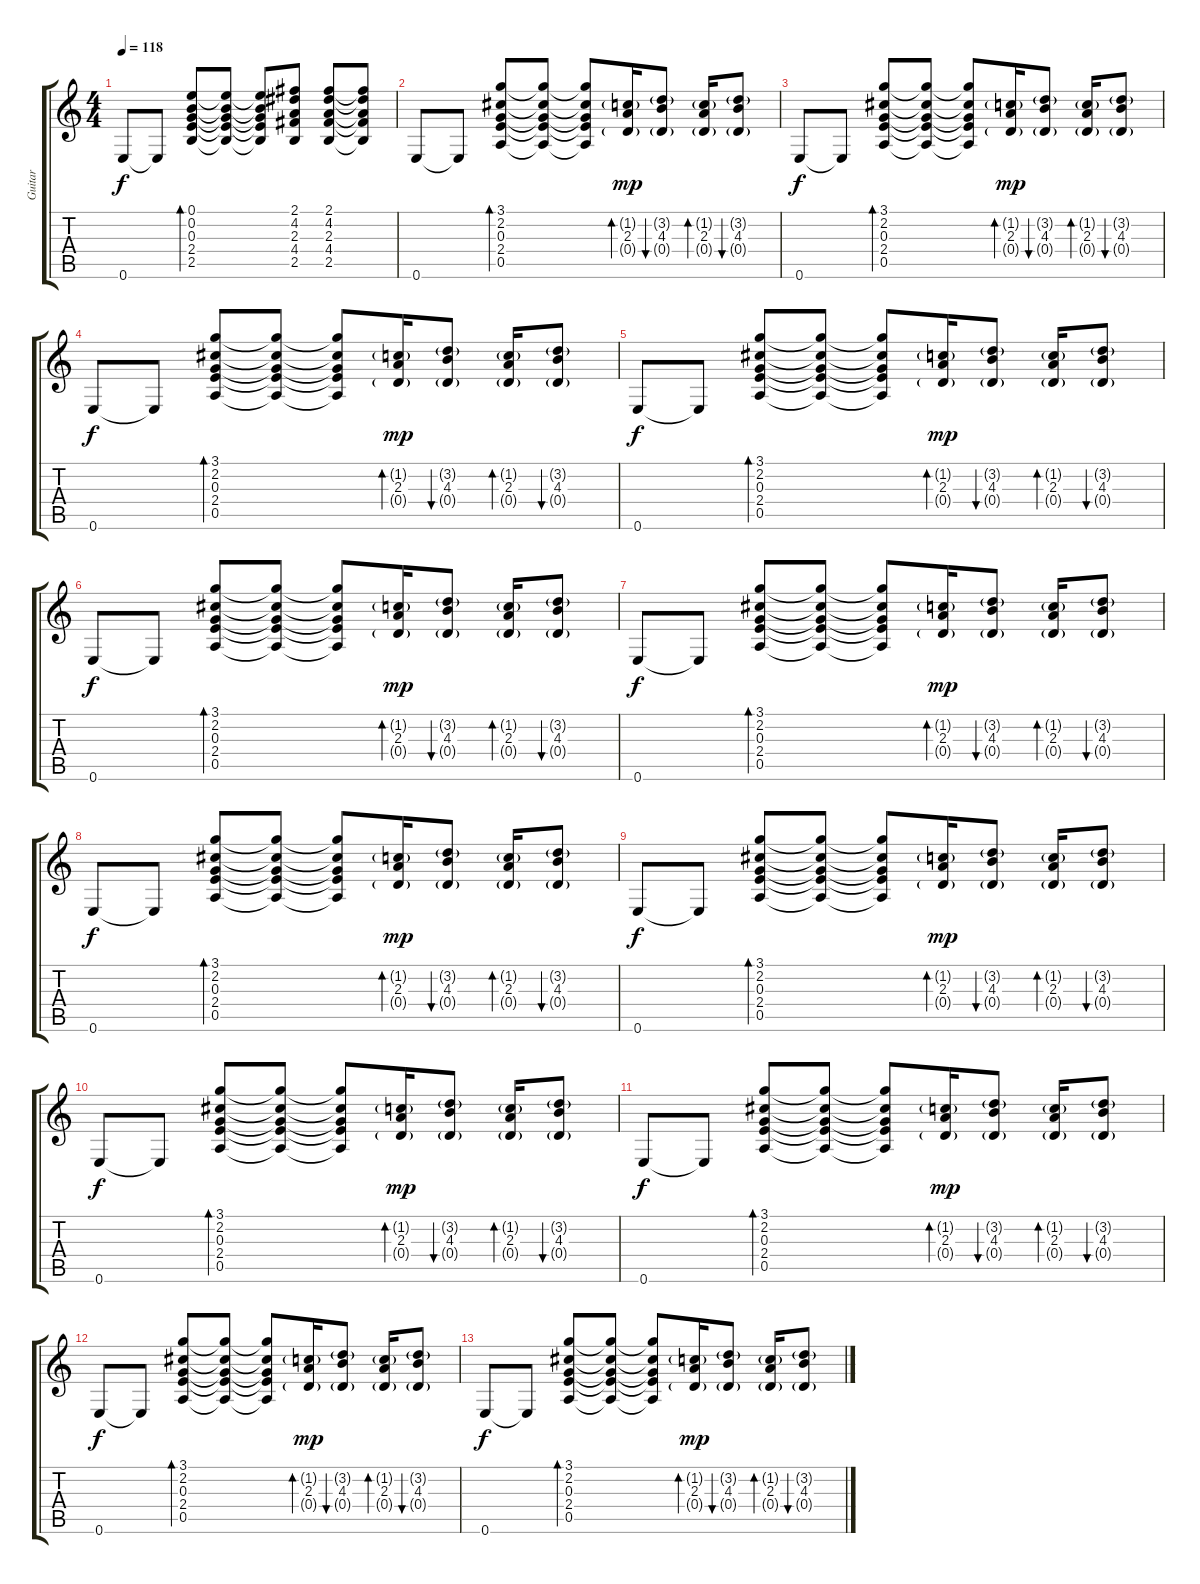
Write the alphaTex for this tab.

\track ("Guitar" "Guitar") {instrument acousticguitarsteel}
\staff {score tabs}
\tuning (E4 B3 G3 D3 A2 E2) {hide}
\ts (4 4)
\tempo 118
\clef g2
\ks c
0.6.8{dy f} 0.6{t}.8 (0.1 0.2 0.3 2.4 2.5).8{bd 30} (0.1{t} 0.2{t} 0.3{t} 2.4{t} 2.5{t}).8 (0.1{t} 0.2{t} 0.3{t} 2.4{t} 2.5{t}).8 (2.1 4.2 2.3 4.4 2.5).8 (2.1 4.2 2.3 4.4 2.5).8 (2.1{t} 4.2{t} 2.3{t} 4.4{t} 2.5{t}).8 |
0.6.8 0.6{t}.8 (3.1 2.2 0.3 2.4 0.5).8{bd 30} (3.1{t} 2.2{t} 0.3{t} 2.4{t} 0.5{t}).8 (3.1{t} 2.2{t} 0.3{t} 2.4{t} 0.5{t}).8 (1.2{g} 2.3 0.4{g}).16{bd 30 dy mp} (3.2{g} 4.3 0.4{g}).8{bu 30} (1.2{g} 2.3 0.4{g}).16{bd 30} (3.2{g} 4.3 0.4{g}).8{bu 30} |
0.6.8{dy f} 0.6{t}.8 (3.1 2.2 0.3 2.4 0.5).8{bd 30} (3.1{t} 2.2{t} 0.3{t} 2.4{t} 0.5{t}).8 (3.1{t} 2.2{t} 0.3{t} 2.4{t} 0.5{t}).8 (1.2{g} 2.3 0.4{g}).16{bd 30 dy mp} (3.2{g} 4.3 0.4{g}).8{bu 30} (1.2{g} 2.3 0.4{g}).16{bd 30} (3.2{g} 4.3 0.4{g}).8{bu 30} |
0.6.8{dy f} 0.6{t}.8 (3.1 2.2 0.3 2.4 0.5).8{bd 30} (3.1{t} 2.2{t} 0.3{t} 2.4{t} 0.5{t}).8 (3.1{t} 2.2{t} 0.3{t} 2.4{t} 0.5{t}).8 (1.2{g} 2.3 0.4{g}).16{bd 30 dy mp} (3.2{g} 4.3 0.4{g}).8{bu 30} (1.2{g} 2.3 0.4{g}).16{bd 30} (3.2{g} 4.3 0.4{g}).8{bu 30} |
0.6.8{dy f} 0.6{t}.8 (3.1 2.2 0.3 2.4 0.5).8{bd 30} (3.1{t} 2.2{t} 0.3{t} 2.4{t} 0.5{t}).8 (3.1{t} 2.2{t} 0.3{t} 2.4{t} 0.5{t}).8 (1.2{g} 2.3 0.4{g}).16{bd 30 dy mp} (3.2{g} 4.3 0.4{g}).8{bu 30} (1.2{g} 2.3 0.4{g}).16{bd 30} (3.2{g} 4.3 0.4{g}).8{bu 30} |
0.6.8{dy f} 0.6{t}.8 (3.1 2.2 0.3 2.4 0.5).8{bd 30} (3.1{t} 2.2{t} 0.3{t} 2.4{t} 0.5{t}).8 (3.1{t} 2.2{t} 0.3{t} 2.4{t} 0.5{t}).8 (1.2{g} 2.3 0.4{g}).16{bd 30 dy mp} (3.2{g} 4.3 0.4{g}).8{bu 30} (1.2{g} 2.3 0.4{g}).16{bd 30} (3.2{g} 4.3 0.4{g}).8{bu 30} |
0.6.8{dy f} 0.6{t}.8 (3.1 2.2 0.3 2.4 0.5).8{bd 30} (3.1{t} 2.2{t} 0.3{t} 2.4{t} 0.5{t}).8 (3.1{t} 2.2{t} 0.3{t} 2.4{t} 0.5{t}).8 (1.2{g} 2.3 0.4{g}).16{bd 30 dy mp} (3.2{g} 4.3 0.4{g}).8{bu 30} (1.2{g} 2.3 0.4{g}).16{bd 30} (3.2{g} 4.3 0.4{g}).8{bu 30} |
0.6.8{dy f} 0.6{t}.8 (3.1 2.2 0.3 2.4 0.5).8{bd 30} (3.1{t} 2.2{t} 0.3{t} 2.4{t} 0.5{t}).8 (3.1{t} 2.2{t} 0.3{t} 2.4{t} 0.5{t}).8 (1.2{g} 2.3 0.4{g}).16{bd 30 dy mp} (3.2{g} 4.3 0.4{g}).8{bu 30} (1.2{g} 2.3 0.4{g}).16{bd 30} (3.2{g} 4.3 0.4{g}).8{bu 30} |
0.6.8{dy f} 0.6{t}.8 (3.1 2.2 0.3 2.4 0.5).8{bd 30} (3.1{t} 2.2{t} 0.3{t} 2.4{t} 0.5{t}).8 (3.1{t} 2.2{t} 0.3{t} 2.4{t} 0.5{t}).8 (1.2{g} 2.3 0.4{g}).16{bd 30 dy mp} (3.2{g} 4.3 0.4{g}).8{bu 30} (1.2{g} 2.3 0.4{g}).16{bd 30} (3.2{g} 4.3 0.4{g}).8{bu 30} |
0.6.8{dy f} 0.6{t}.8 (3.1 2.2 0.3 2.4 0.5).8{bd 30} (3.1{t} 2.2{t} 0.3{t} 2.4{t} 0.5{t}).8 (3.1{t} 2.2{t} 0.3{t} 2.4{t} 0.5{t}).8 (1.2{g} 2.3 0.4{g}).16{bd 30 dy mp} (3.2{g} 4.3 0.4{g}).8{bu 30} (1.2{g} 2.3 0.4{g}).16{bd 30} (3.2{g} 4.3 0.4{g}).8{bu 30} |
0.6.8{dy f} 0.6{t}.8 (3.1 2.2 0.3 2.4 0.5).8{bd 30} (3.1{t} 2.2{t} 0.3{t} 2.4{t} 0.5{t}).8 (3.1{t} 2.2{t} 0.3{t} 2.4{t} 0.5{t}).8 (1.2{g} 2.3 0.4{g}).16{bd 30 dy mp} (3.2{g} 4.3 0.4{g}).8{bu 30} (1.2{g} 2.3 0.4{g}).16{bd 30} (3.2{g} 4.3 0.4{g}).8{bu 30} |
0.6.8{dy f} 0.6{t}.8 (3.1 2.2 0.3 2.4 0.5).8{bd 30} (3.1{t} 2.2{t} 0.3{t} 2.4{t} 0.5{t}).8 (3.1{t} 2.2{t} 0.3{t} 2.4{t} 0.5{t}).8 (1.2{g} 2.3 0.4{g}).16{bd 30 dy mp} (3.2{g} 4.3 0.4{g}).8{bu 30} (1.2{g} 2.3 0.4{g}).16{bd 30} (3.2{g} 4.3 0.4{g}).8{bu 30} |
0.6.8{dy f} 0.6{t}.8 (3.1 2.2 0.3 2.4 0.5).8{bd 30} (3.1{t} 2.2{t} 0.3{t} 2.4{t} 0.5{t}).8 (3.1{t} 2.2{t} 0.3{t} 2.4{t} 0.5{t}).8 (1.2{g} 2.3 0.4{g}).16{bd 30 dy mp} (3.2{g} 4.3 0.4{g}).8{bu 30} (1.2{g} 2.3 0.4{g}).16{bd 30} (3.2{g} 4.3 0.4{g}).8{bu 30}
